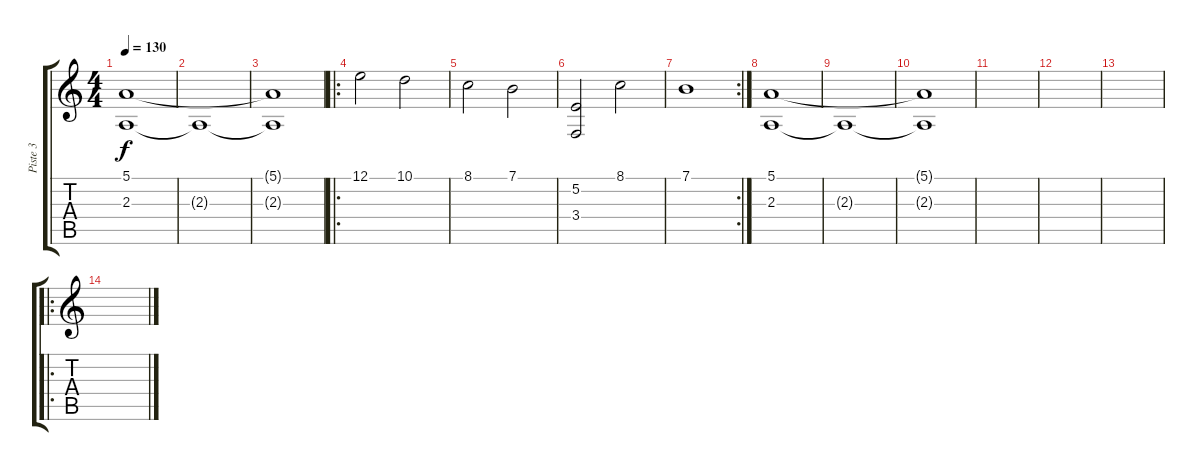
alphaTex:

\track ("Piste 3" "Piste 3") {instrument tubularbells}
\staff {score tabs}
\tuning (E4 B3 G3 D3 A2 E2) {hide}
\ts (4 4)
\tempo 130
\clef g2
\ks c
(5.1 2.3).1{dy f instrument tubularbells} |
2.3{t}.1 |
(5.1{t} 2.3{t}).1 |
\ro
12.1.2 10.1.2 |
8.1.2 7.1.2 |
(5.2 3.4).2 8.1.2 |
\rc 2
7.1.1 |
(5.1 2.3).1 |
2.3{t}.1 |
(5.1{t} 2.3{t}).1 |
|
|
|
\ro
